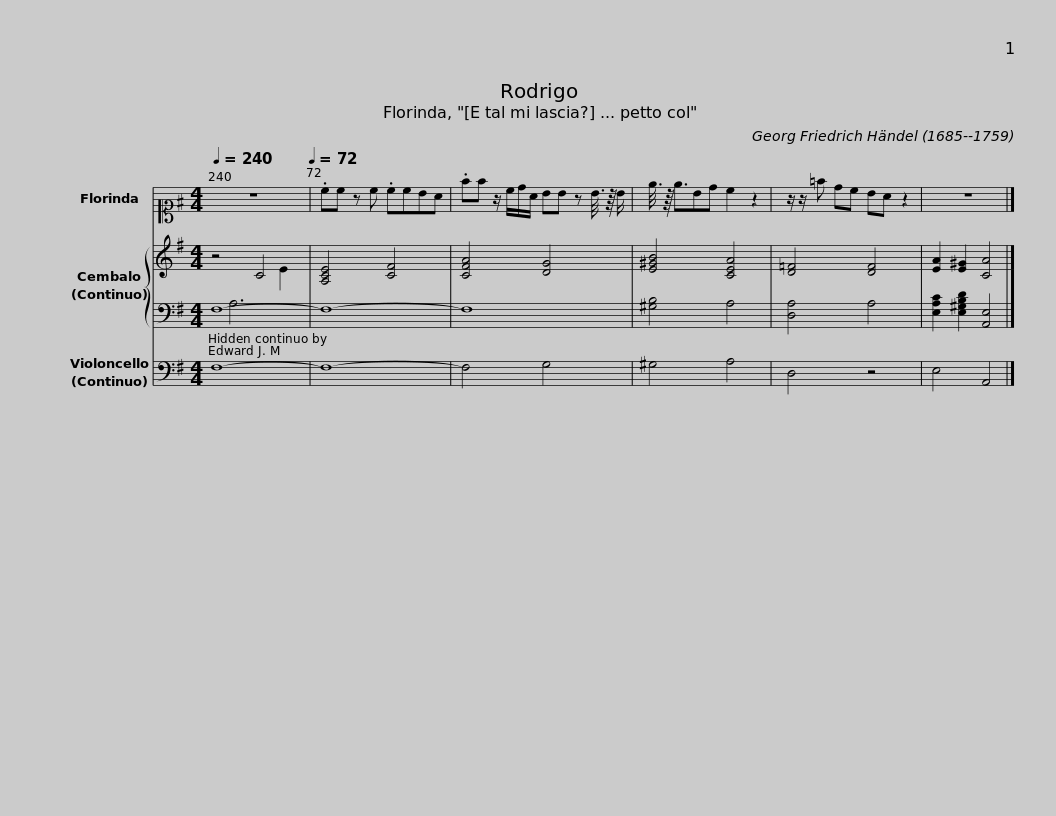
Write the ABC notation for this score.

X:1
%%score 1 { ( 2 3 4 ) | ( 5 6 ) } 7
L:1/8
Q:1/4=240
M:4/4
I:linebreak $
K:G
V:1 alto1
V:2 treble
V:3 treble
V:4 treble
V:5 bass
V:6 bass
V:7 bass
V:1
 z8[Q:1/4=72] | .cc z c .ccBA |$ .ff z/ c/d/A/ BB z B3/8 z/8 B/ | e3/8 z/8 e3/2Bd c2 z2 |$ z/ z/ =f dc BA z2 | %5
 z8 |] %6
V:2
 z4 x4 | [A,CE]4 [CF]4 |$ [CFA]4 [DG]4 | [E^GB]4 [CEA]4 |$ [D=F]4 [DF]4 | %5
 [EA]2 [E^G]2 [CA]4 |] %6
V:3
 x4 C4 | x8 |$ x8 | x8 |$ x8 | %5
 x8 |] %6
V:4
 x6 E2 | x8 |$ x8 | x8 |$ x8 | %5
 x8 |] %6
V:5
 F,8- | F,8- |$ F,8 | [^G,B,]4 A,4 |$ [D,A,]4 A,4 | %5
 [E,A,C]2 [E,^G,B,D]2 [A,,E,]4 |] %6
V:6
 x A,6 x | x8 |$ x8 | x8 |$ x8 | %5
 x8 |] %6
V:7
 F,8- | F,8- |$ F,4 G,4 | ^G,4 A,4 |$ D,4 z4 | %5
 E,4 A,,4 |] %6
